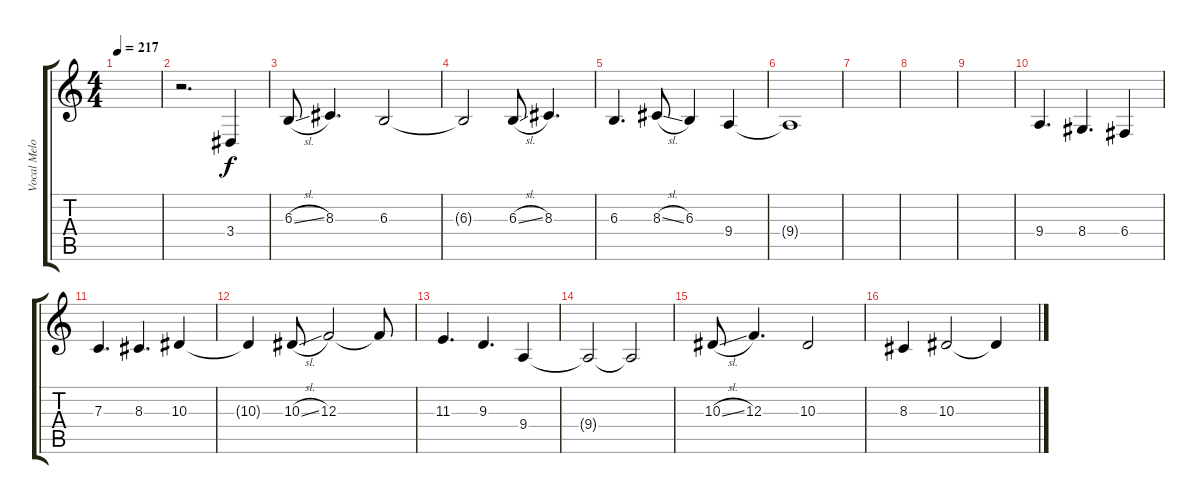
\track ("Vocal Melody" "Vocal Melo") {instrument stringensemble1}
\staff {score tabs}
\tuning (D4 A3 F3 C3 G2 C2) {hide}
\ts (4 4)
\tempo 217
\clef g2
\ks c
|
r.2{d} 3.4.4 |
6.3{sl}.8 8.3.4{d} 6.3.2 |
6.3{t}.2 6.3{sl}.8 8.3.4{d} |
6.3.4{d} 8.3{sl}.8 6.3.4 9.4.4 |
9.4{t}.1 |
|
|
|
9.4.4{d} 8.4.4{d} 6.4.4 |
7.3.4{d} 8.3.4{d} 10.3.4 |
10.3{t}.4 10.3{sl}.8 12.3.2 12.3{t}.8 |
11.3.4{d} 9.3.4{d} 9.4.4 |
9.4{t}.2 9.4{t}.2 |
10.3{sl}.8 12.3.4{d} 10.3.2 |
8.3.4 10.3.2 10.3{t}.4
